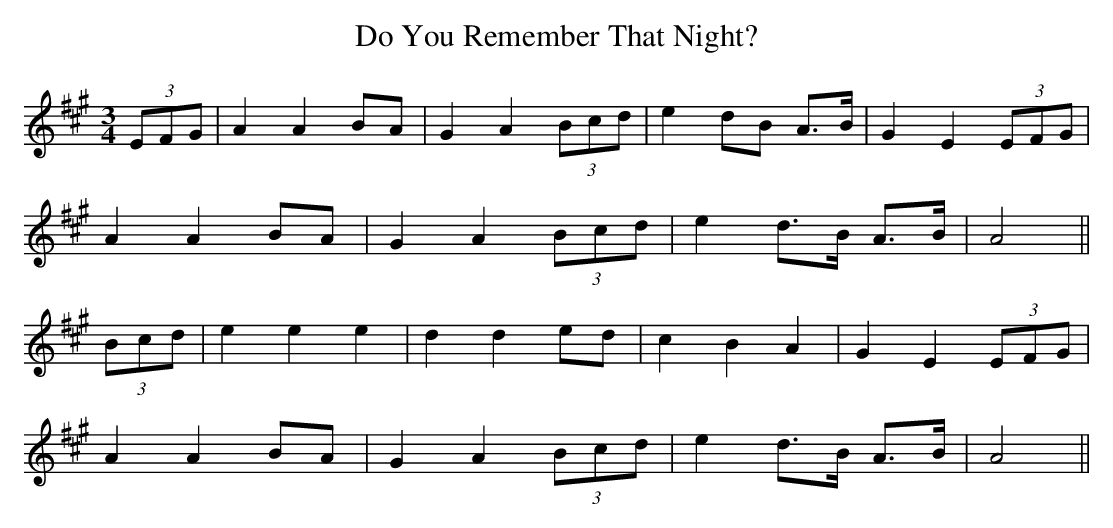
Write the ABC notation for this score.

X:1
T: Do You Remember That Night?
M: 3/4
L: 1/8
K: A
(3EFG|A2 A2 BA|G2 A2 (3Bcd|e2 dB A>B|G2 E2 (3EFG|
A2 A2 BA|G2 A2 (3Bcd|e2 d>B A>B|A4||
(3Bcd|e2 e2 e2|d2 d2 ed|c2 B2 A2|G2 E2 (3EFG|
A2 A2 BA|G2 A2 (3Bcd|e2 d>B A>B|A4||
